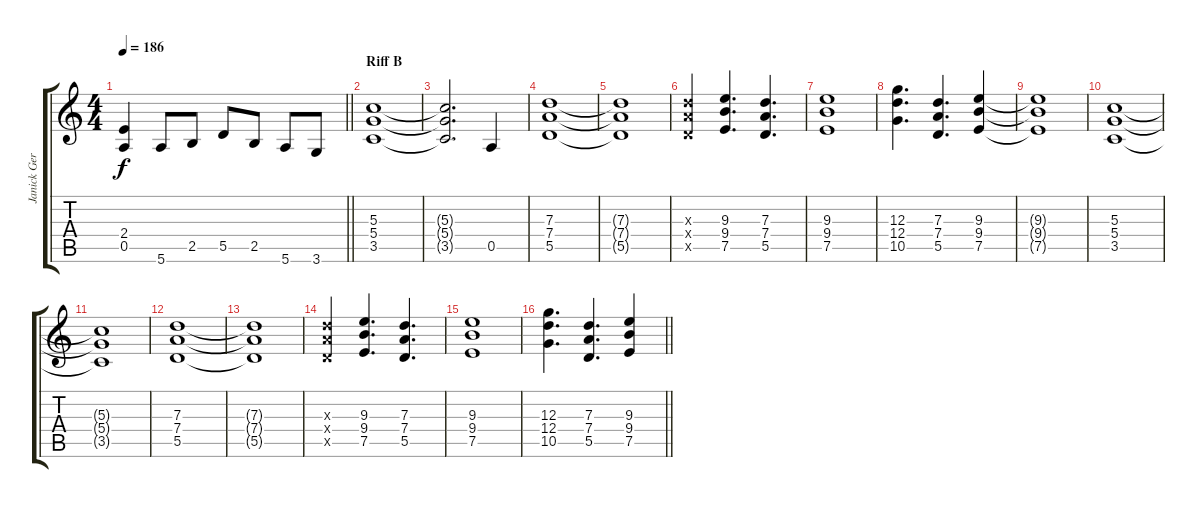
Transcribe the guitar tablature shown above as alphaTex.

\track ("Janick Gers" "Janick Ger") {instrument distortionguitar}
\staff {score tabs}
\tuning (E4 B3 G3 D3 A2 E2) {hide}
\ts (4 4)
\tempo 186
\clef g2
\barLineRight lightlight
\ks c
(2.4{t} 0.5{t}).4{dy f} 5.6.8 2.5.8 5.5.8 2.5.8 5.6.8 3.6.8 |
\section ("" "Riff B")
(5.3 5.4 3.5).1 |
(5.3{t} 5.4{t} 3.5{t}).2{d} 0.5.4 |
(7.3 7.4 5.5).1 |
(7.3{t} 7.4{t} 5.5{t}).1 |
(7.3{x} 7.4{x} 5.5{x}).4 (9.3 9.4 7.5).4{d} (7.3 7.4 5.5).4{d} |
(9.3 9.4 7.5).1 |
(12.3 12.4 10.5).4{d} (7.3 7.4 5.5).4{d} (9.3 9.4 7.5).4 |
(9.3{t} 9.4{t} 7.5{t}).1 |
(5.3 5.4 3.5).1 |
(5.3{t} 5.4{t} 3.5{t}).1 |
(7.3 7.4 5.5).1 |
(7.3{t} 7.4{t} 5.5{t}).1 |
(7.3{x} 7.4{x} 5.5{x}).4 (9.3 9.4 7.5).4{d} (7.3 7.4 5.5).4{d} |
(9.3 9.4 7.5).1 |
\barLineRight lightlight
(12.3 12.4 10.5).4{d} (7.3 7.4 5.5).4{d} (9.3 9.4 7.5).4
